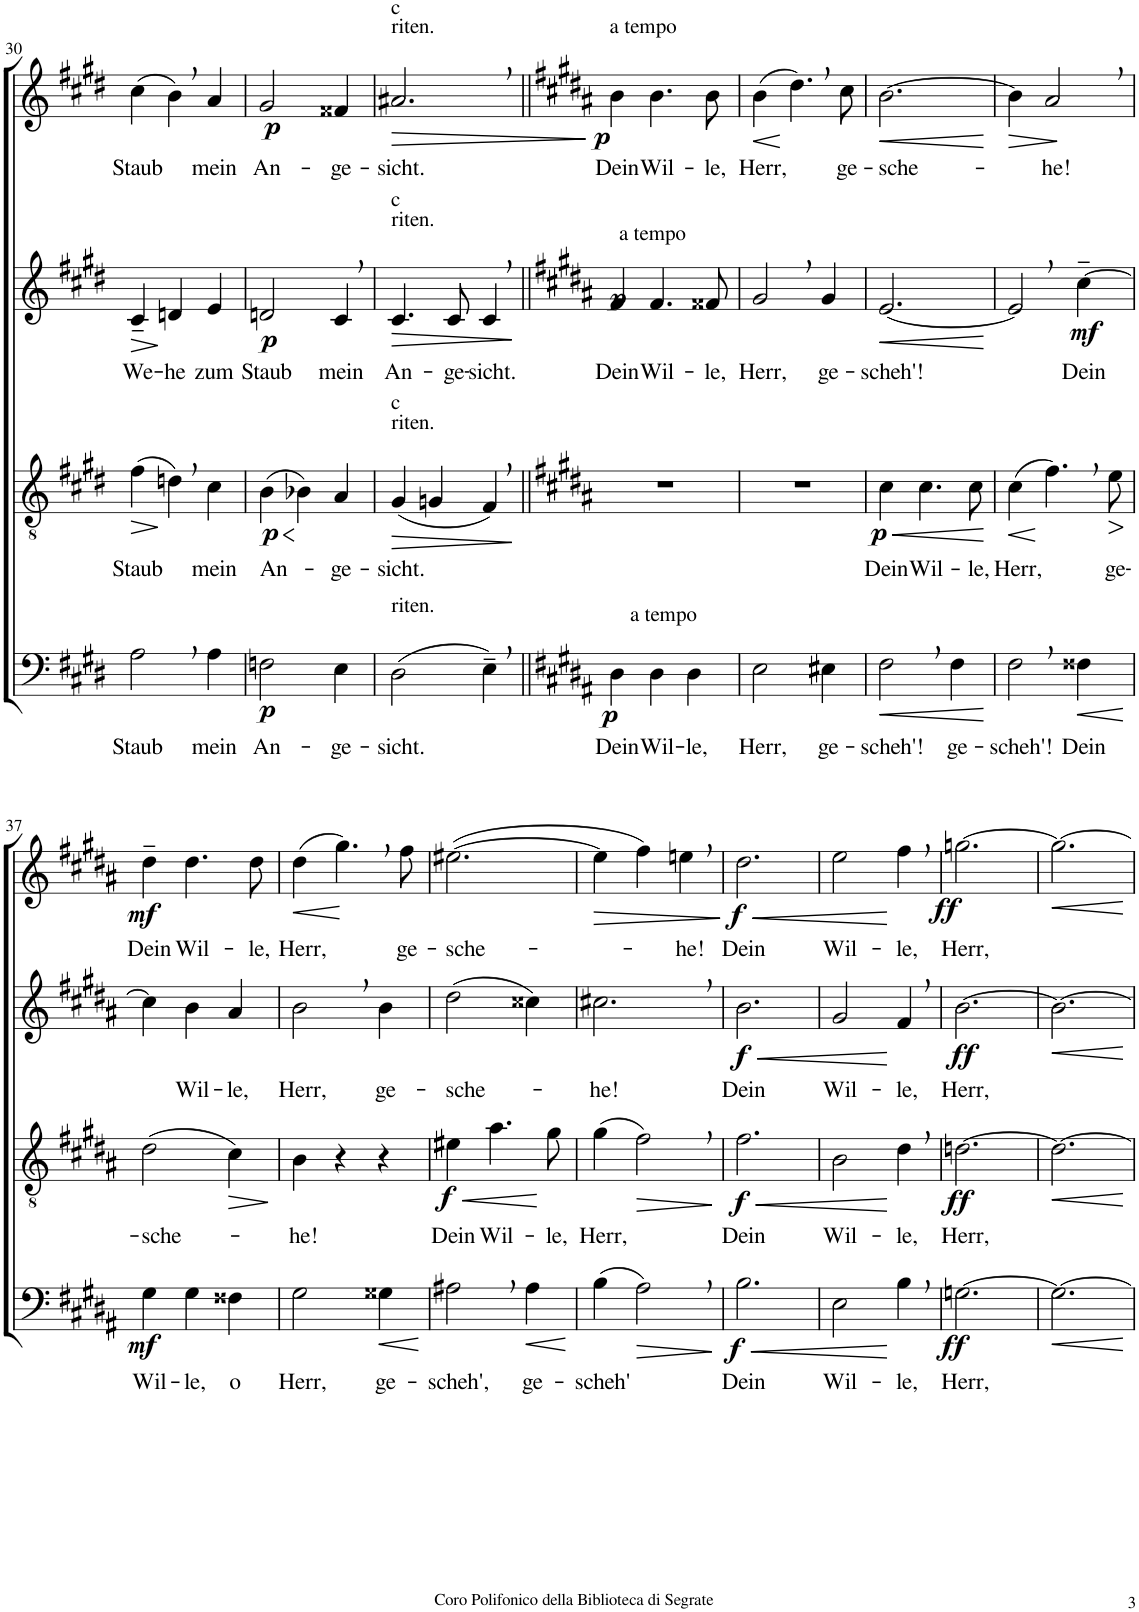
**kern	**text	**dynam	**kern	**text	**dynam	**kern	**text	**dynam	**kern	**text	**dynam
*part4	*part4	*part4	*part3	*part3	*part3	*part2	*part2	*part2	*part1	*part1	*part1
*staff4	*staff4	*staff4	*staff3	*staff3	*staff3	*staff2	*staff2	*staff2	*staff1	*staff1	*staff1
*I"Bassi	*	*	*I"Tenori	*	*	*I"Contralti	*	*	*I"Soprani	*	*
!!LO:PB:g=z
*clefF4	*	*	*clefGv2	*	*	*clefG2	*	*	*clefG2	*	*
*k[f#c#g#d#]	*	*	*k[f#c#g#d#]	*	*	*k[f#c#g#d#]	*	*	*k[f#c#g#d#]	*	*
*E:	*	*	*E:	*	*	*E:	*	*	*E:	*	*
*M3/4	*	*	*M3/4	*	*	*M3/4	*	*	*M3/4	*	*
=30	=30	=30	=30	=30	=30	=30	=30	=30	=30	=30	=30
!	!LO:LY:b	!	!	!LO:LY:b	!LO:HP:b	!	!LO:LY:b	!LO:HP:b	!	!LO:LY:b	!
2A,\	Staub	.	(4f#\	Staub	>	4c#~/	We-	>	(4cc#\	Staub	.
!	!	!	!	!	!	!	!LO:LY:b	!	!	!	!
.	.	.	4dn,\)	.	]	4dn/	-he	]	4b,\)	.	.
!	!LO:LY:b	!	!	!LO:LY:b	!	!	!LO:LY:b	!	!	!LO:LY:b	!
4A\	mein	.	4c#\	mein	.	4e/	zum	.	4a/	mein	.
=31	=31	=31	=31	=31	=31	=31	=31	=31	=31	=31	=31
!	!LO:LY:b	!LO:DY:b	!	!LO:LY:b	!LO:HP:b	!	!LO:LY:b	!	!	!LO:LY:b	!
!	!	!	!	!	!LO:DY:n=1:b	!	!	!LO:DY:b	!	!	!LO:DY:b
2Fn\	An-	p	(4B\	An-	< p	2dn/	Staub	p	2g#/	An-	p
.	.	.	4B-X\)	.	[	.	.	.	.	.	.
!	!LO:LY:b	!	!	!LO:LY:b	!	!	!LO:LY:b	!	!	!LO:LY:b	!
4E\	-ge-	.	4A/	-ge-	.	4c#,/	mein	.	4f##X/	-ge-	.
=32	=32	=32	=32	=32	=32	=32	=32	=32	=32	=32	=32
!	!	!	!	!	!	!	!	!	!LO:TX:a:t=riten.	!	!
!	!	!	!	!	!	!	!	!	!LO:TX:a:t=c	!	!
!	!	!	!	!	!	!LO:TX:a:t=riten.	!	!	!	!	!
!	!	!	!	!	!	!LO:TX:a:t=c	!	!	!	!	!
!	!	!	!LO:TX:a:t=riten.	!	!	!	!	!	!	!	!
!	!	!	!LO:TX:a:t=c	!	!	!	!	!	!	!	!
!LO:TX:a:t=riten.	!	!	!	!	!	!	!	!	!	!	!
!	!LO:LY:b	!	!	!LO:LY:b	!LO:HP:b	!	!LO:LY:b	!LO:HP:b	!	!LO:LY:b	!LO:HP:b
(2D#\	-sicht.	.	(4G#/	-sicht.	>	4.c#/	An-	>	2.a#X,/	-sicht.	>
.	.	.	4Gn/	.	.	.	.	.	.	.	.
!	!	!	!	!	!	!	!LO:LY:b	!	!	!	!
.	.	.	.	.	.	8c#/	-ge-	.	.	.	.
!	!	!	!	!	!	!	!LO:LY:b	!	!	!	!
4E~,\)	.	.	4F#,/)	.	.	4c#,/	-sicht.	.	.	.	.
.	.	.	.	.	]	.	.	]	.	.	]
=33||	=33||	=33||	=33||	=33||	=33||	=33||	=33||	=33||	=33||	=33||	=33||
*k[f#c#g#d#a#]	*	*	*k[f#c#g#d#a#]	*	*	*k[f#c#g#d#a#]	*	*	*k[f#c#g#d#a#]	*	*
*B:	*	*	*B:	*	*	*B:	*	*	*B:	*	*
!	!	!	!	!	!	!	!	!	!LO:TX:a:t=a tempo	!	!
!	!	!	!	!	!	!LO:TX:a:t=a tempo	!	!	!	!	!
!LO:TX:a:t=a tempo	!	!	!	!	!	!	!	!	!	!	!
!	!LO:LY:b	!LO:DY:b	!	!	!	!	!LO:LY:b	!LO:DY:b	!	!LO:LY:b	!LO:DY:b
4D#\	Dein	p	2.r	.	.	4f#/	Dein	p	4b\	Dein	p
!	!LO:LY:b	!	!	!	!	!	!LO:LY:b	!	!	!LO:LY:b	!
4D#\	Wil-	.	.	.	.	4.f#/	Wil-	.	4.b\	Wil-	.
!	!LO:LY:b	!	!	!	!	!	!	!	!	!	!
4D#\	-le,	.	.	.	.	.	.	.	.	.	.
!	!	!	!	!	!	!	!LO:LY:b	!	!	!LO:LY:b	!
.	.	.	.	.	.	8f##X/	-le,	.	8b\	-le,	.
=34	=34	=34	=34	=34	=34	=34	=34	=34	=34	=34	=34
!	!LO:LY:b	!	!	!	!	!	!LO:LY:b	!	!	!LO:LY:b	!LO:HP:b
2E\	Herr,	.	2.r	.	.	2g#,/	Herr,	.	(4b\	Herr,	<
.	.	.	.	.	.	.	.	.	4.dd#,\)	.	[
!	!LO:LY:b	!	!	!	!	!	!LO:LY:b	!	!	!	!
4E#X\	ge-	.	.	.	.	4g#/	ge-	.	.	.	.
!	!	!	!	!	!	!	!	!	!	!LO:LY:b	!
.	.	.	.	.	.	.	.	.	8cc#\	ge-	.
=35	=35	=35	=35	=35	=35	=35	=35	=35	=35	=35	=35
!	!LO:LY:b	!LO:HP:b	!	!LO:LY:b	!LO:HP:b	!	!LO:LY:b	!LO:HP:b	!	!LO:LY:b	!LO:HP:b
!	!	!	!	!	!LO:DY:n=1:b	!	!	!	!	!	!
2F#,\	-scheh'!	<	4c#\	Dein	< p	[2.e/	-scheh'!	<	[2.b\	-sche-	<
!	!	!	!	!LO:LY:b	!	!	!	!	!	!	!
.	.	.	4.c#\	Wil-	.	.	.	.	.	.	.
!	!LO:LY:b	!	!	!	!	!	!	!	!	!	!
4F#\	ge-	.	.	.	.	.	.	.	.	.	.
!	!	!	!	!LO:LY:b	!	!	!	!	!	!	!
.	.	.	8c#\	-le,	.	.	.	.	.	.	.
.	.	[	.	.	[	.	.	[	.	.	[
=36	=36	=36	=36	=36	=36	=36	=36	=36	=36	=36	=36
!	!LO:LY:b	!	!	!LO:LY:b	!LO:HP:b	!	!	!	!	!	!LO:HP:b
2F#,\	-scheh'!	.	(4c#\	Herr,	<	2e,/]	.	.	4b\]	.	>
!	!	!	!	!	!	!	!	!	!	!LO:LY:b	!
.	.	.	4.f#,\)	.	[	.	.	.	2a#,/	-he!	]
!	!LO:LY:b	!LO:HP:b	!	!	!	!	!LO:LY:b	!LO:DY:b	!	!	!
4F##X\	Dein	<	.	.	.	[4cc#~\	Dein	mf	.	.	.
!	!	!	!	!LO:LY:b	!LO:HP:b	!	!	!	!	!	!
.	.	.	8e\	ge-	>	.	.	.	.	.	.
.	.	[	.	.	]	.	.	.	.	.	.
!!LO:LB:g=z
=37	=37	=37	=37	=37	=37	=37	=37	=37	=37	=37	=37
!	!LO:LY:b	!LO:DY:b	!	!LO:LY:b	!	!	!	!	!	!LO:LY:b	!LO:DY:b
4G#\	Wil-	mf	(2d#\	-sche-	.	4cc#\]	.	.	4dd#~\	Dein	mf
!	!LO:LY:b	!	!	!	!	!	!LO:LY:b	!	!	!LO:LY:b	!
4G#\	-le,	.	.	.	.	4b\	Wil-	.	4.dd#\	Wil-	.
!	!LO:LY:b	!	!	!	!LO:HP:b	!	!LO:LY:b	!	!	!	!
4F##X\	o	.	4c#\)	.	>	4a#/	-le,	.	.	.	.
!	!	!	!	!	!	!	!	!	!	!LO:LY:b	!
.	.	.	.	.	.	.	.	.	8dd#\	-le,	.
.	.	.	.	.	]	.	.	.	.	.	.
=38	=38	=38	=38	=38	=38	=38	=38	=38	=38	=38	=38
!	!LO:LY:b	!	!	!LO:LY:b	!	!	!LO:LY:b	!	!	!LO:LY:b	!LO:HP:b
2G#\	Herr,	.	4B\	-he!	.	2b,\	Herr,	.	(4dd#\	Herr,	<
.	.	.	4r	.	.	.	.	.	4.gg#,\)	.	[
!	!LO:LY:b	!LO:HP:b	!	!	!	!	!LO:LY:b	!	!	!	!
4G##X\	ge-	<	4r	.	.	4b\	ge-	.	.	.	.
!	!	!	!	!	!	!	!	!	!	!LO:LY:b	!
.	.	.	.	.	.	.	.	.	8ff#\	ge-	.
.	.	[	.	.	.	.	.	.	.	.	.
=39	=39	=39	=39	=39	=39	=39	=39	=39	=39	=39	=39
!	!LO:LY:b	!	!	!LO:LY:b	!LO:HP:b	!	!LO:LY:b	!	!	!LO:LY:b	!
!	!	!	!	!	!LO:DY:n=1:b	!	!	!	!	!	!
2A#X,\	-scheh',	.	4e#X\	Dein	< f	(2dd#\	-sche-	.	([2.ee#X\	-sche-	.
!	!	!	!	!LO:LY:b	!	!	!	!	!	!	!
.	.	.	4.a#\	Wil-	.	.	.	.	.	.	.
!	!LO:LY:b	!LO:HP:b	!	!	!	!	!	!	!	!	!
4A#\	ge-	<	.	.	.	4cc##X\)	.	.	.	.	.
!	!	!	!	!LO:LY:b	!	!	!	!	!	!	!
.	.	.	8g#\	-le,	[	.	.	.	.	.	.
.	.	[	.	.	.	.	.	.	.	.	.
=40	=40	=40	=40	=40	=40	=40	=40	=40	=40	=40	=40
!	!LO:LY:b	!	!	!LO:LY:b	!	!	!LO:LY:b	!	!	!	!LO:HP:b
(4B\	-scheh'	.	(4g#\	Herr,	.	2.cc#X,\	-he!	.	4ee#\]	.	>
!	!	!LO:HP:b	!	!	!LO:HP:b	!	!	!	!	!	!
2A#,\)	.	>	2f#,\)	.	>	.	.	.	4ff#\)	.	.
!	!	!	!	!	!	!	!	!	!	!LO:LY:b	!
.	.	.	.	.	.	.	.	.	4een,\	-he!	.
.	.	]	.	.	]	.	.	.	.	.	]
=41	=41	=41	=41	=41	=41	=41	=41	=41	=41	=41	=41
!	!LO:LY:b	!LO:HP:b	!	!LO:LY:b	!LO:HP:b	!	!LO:LY:b	!LO:HP:b	!	!LO:LY:b	!LO:HP:b
!	!	!LO:DY:n=1:b	!	!	!LO:DY:n=1:b	!	!	!LO:DY:n=1:b	!	!	!LO:DY:n=1:b
2.B\	Dein	< f	2.f#\	Dein	< f	2.b\	Dein	< f	2.dd#\	Dein	< f
=42	=42	=42	=42	=42	=42	=42	=42	=42	=42	=42	=42
!	!LO:LY:b	!	!	!LO:LY:b	!	!	!LO:LY:b	!	!	!LO:LY:b	!
2E\	Wil-	.	2B\	Wil-	.	2g#/	Wil-	.	2ee\	Wil-	.
!	!LO:LY:b	!	!	!LO:LY:b	!	!	!LO:LY:b	!	!	!LO:LY:b	!
4B,\	-le,	[	4d#,\	-le,	[	4f#,/	-le,	[	4ff#,\	-le,	[
=43	=43	=43	=43	=43	=43	=43	=43	=43	=43	=43	=43
!	!LO:LY:b	!LO:DY:b	!	!LO:LY:b	!LO:DY:b	!	!LO:LY:b	!LO:DY:b	!	!LO:LY:b	!LO:DY:b
[2.Gn\	Herr,	ff	[2.dn\	Herr,	ff	[2.b\	Herr,	ff	[2.ggn\	Herr,	ff
=44	=44	=44	=44	=44	=44	=44	=44	=44	=44	=44	=44
!	!	!LO:HP:b	!	!	!LO:HP:b	!	!	!LO:HP:b	!	!	!LO:HP:b
2.G\_	.	<	2.d\_	.	<	2.b\_	.	<	2.gg\_	.	<
.	.	[	.	.	[	.	.	[	.	.	[
=	=	=	=	=	=	=	=	=	=	=	=
*-	*-	*-	*-	*-	*-	*-	*-	*-	*-	*-	*-
